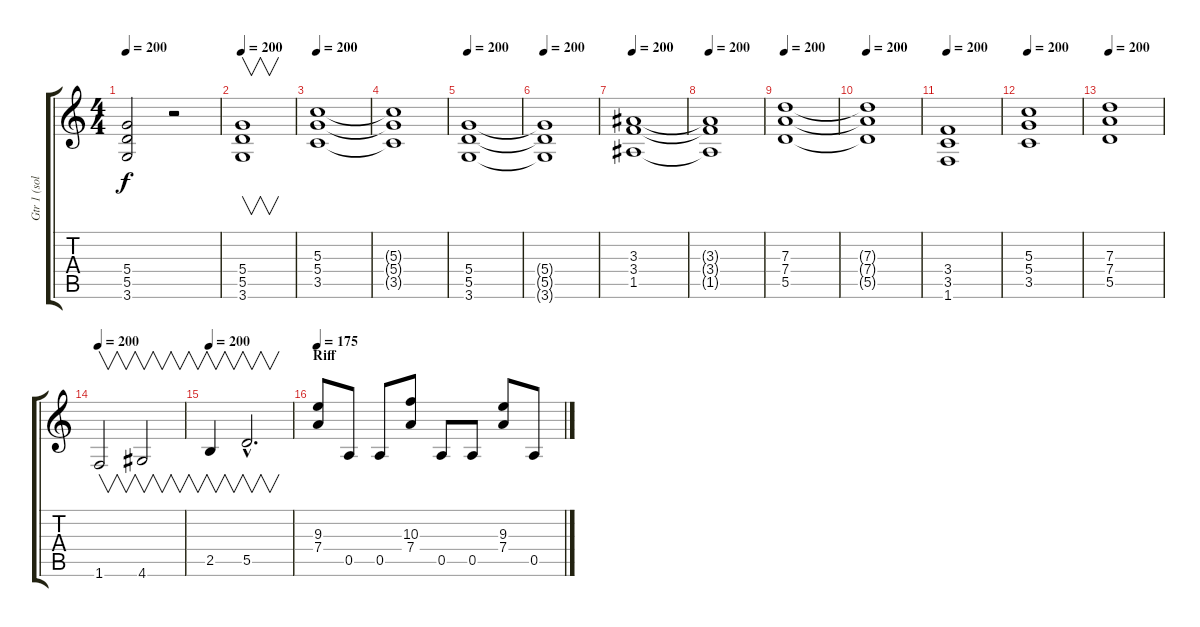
\track ("Gtr 1 (solos)" "Gtr 1 (sol") {instrument overdrivenguitar}
\staff {score tabs}
\tuning (E4 B3 G3 D3 A2 E2) {hide}
\ts (4 4)
\tempo 200
\clef g2
\ks c
(5.4 5.5 3.6).2{dy f} r.2 |
\tempo 200
(5.4 5.5 3.6).1{v} |
\tempo 200
(5.3 5.4 3.5).1 |
(5.3{t} 5.4{t} 3.5{t}).1 |
\tempo 200
(5.4 5.5 3.6).1 |
\tempo 200
(5.4{t} 5.5{t} 3.6{t}).1 |
\tempo 200
(3.3 3.4 1.5).1 |
\tempo 200
(3.3{t} 3.4{t} 1.5{t}).1 |
\tempo 200
(7.3 7.4 5.5).1 |
\tempo 200
(7.3{t} 7.4{t} 5.5{t}).1 |
\tempo 200
(3.4 3.5 1.6).1 |
\tempo 200
(5.3 5.4 3.5).1 |
\tempo 200
(7.3 7.4 5.5).1 |
\tempo 200
1.6.2{v} 4.6.2{v} |
\tempo 200
2.5.4{v} 5.5{hac}.2{v d} |
\section ("" "Riff")
\tempo 175
(9.3 7.4).8 0.5.8 0.5.8 (10.3 7.4).8 0.5.8 0.5.8 (9.3 7.4).8 0.5.8
